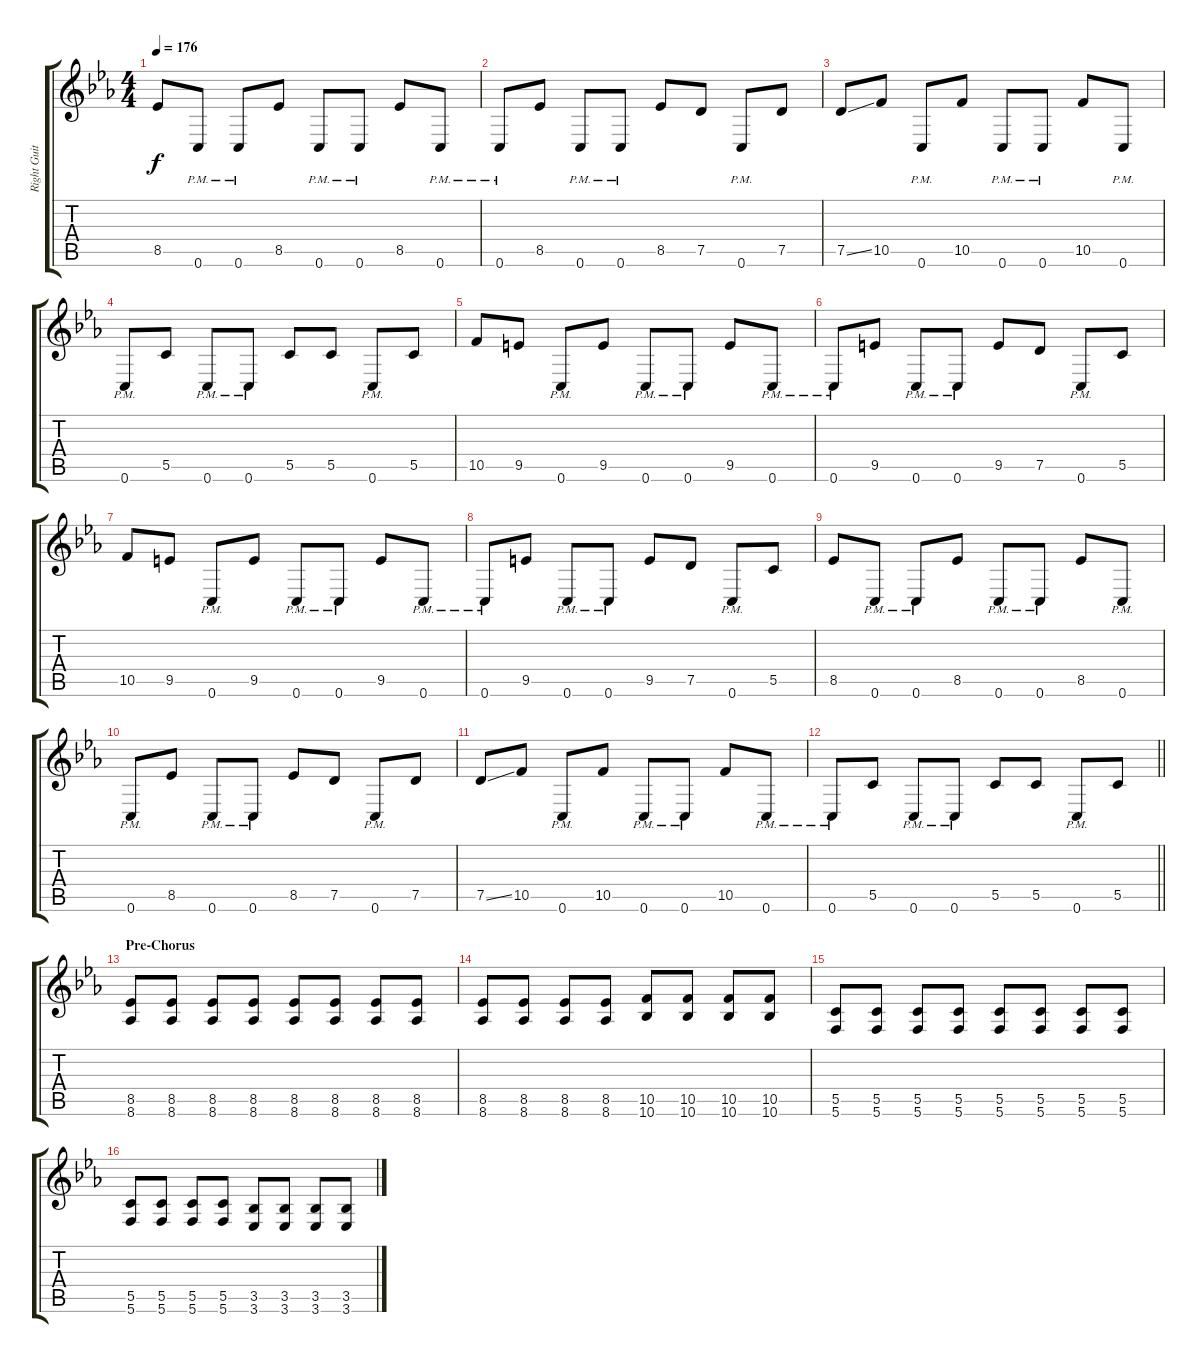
\track ("Right Guitar I" "Right Guit") {instrument distortionguitar}
\staff {score tabs}
\tuning (D4 A3 F3 C3 G2 C2) {hide}
\ts (4 4)
\tempo 176
\clef g2
\ks eb
8.5.8{dy f} 0.6{pm}.8 0.6{pm}.8 8.5.8 0.6{pm}.8 0.6{pm}.8 8.5.8 0.6{pm}.8 |
0.6{pm}.8 8.5.8 0.6{pm}.8 0.6{pm}.8 8.5.8 7.5.8 0.6{pm}.8 7.5.8 |
7.5{ss}.8 10.5.8 0.6{pm}.8 10.5.8 0.6{pm}.8 0.6{pm}.8 10.5.8 0.6{pm}.8 |
0.6{pm}.8 5.5.8 0.6{pm}.8 0.6{pm}.8 5.5.8 5.5.8 0.6{pm}.8 5.5.8 |
10.5.8 9.5.8 0.6{pm}.8 9.5.8 0.6{pm}.8 0.6{pm}.8 9.5.8 0.6{pm}.8 |
0.6{pm}.8 9.5.8 0.6{pm}.8 0.6{pm}.8 9.5.8 7.5.8 0.6{pm}.8 5.5.8 |
10.5.8 9.5.8 0.6{pm}.8 9.5.8 0.6{pm}.8 0.6{pm}.8 9.5.8 0.6{pm}.8 |
0.6{pm}.8 9.5.8 0.6{pm}.8 0.6{pm}.8 9.5.8 7.5.8 0.6{pm}.8 5.5.8 |
8.5.8 0.6{pm}.8 0.6{pm}.8 8.5.8 0.6{pm}.8 0.6{pm}.8 8.5.8 0.6{pm}.8 |
0.6{pm}.8 8.5.8 0.6{pm}.8 0.6{pm}.8 8.5.8 7.5.8 0.6{pm}.8 7.5.8 |
7.5{ss}.8 10.5.8 0.6{pm}.8 10.5.8 0.6{pm}.8 0.6{pm}.8 10.5.8 0.6{pm}.8 |
\barLineRight lightlight
0.6{pm}.8 5.5.8 0.6{pm}.8 0.6{pm}.8 5.5.8 5.5.8 0.6{pm}.8 5.5.8 |
\section ("" "Pre-Chorus")
(8.5 8.6).8 (8.5 8.6).8 (8.5 8.6).8 (8.5 8.6).8 (8.5 8.6).8 (8.5 8.6).8 (8.5 8.6).8 (8.5 8.6).8 |
(8.5 8.6).8 (8.5 8.6).8 (8.5 8.6).8 (8.5 8.6).8 (10.5 10.6).8 (10.5 10.6).8 (10.5 10.6).8 (10.5 10.6).8 |
(5.5 5.6).8 (5.5 5.6).8 (5.5 5.6).8 (5.5 5.6).8 (5.5 5.6).8 (5.5 5.6).8 (5.5 5.6).8 (5.5 5.6).8 |
(5.5 5.6).8 (5.5 5.6).8 (5.5 5.6).8 (5.5 5.6).8 (3.5 3.6).8 (3.5 3.6).8 (3.5 3.6).8 (3.5 3.6).8
